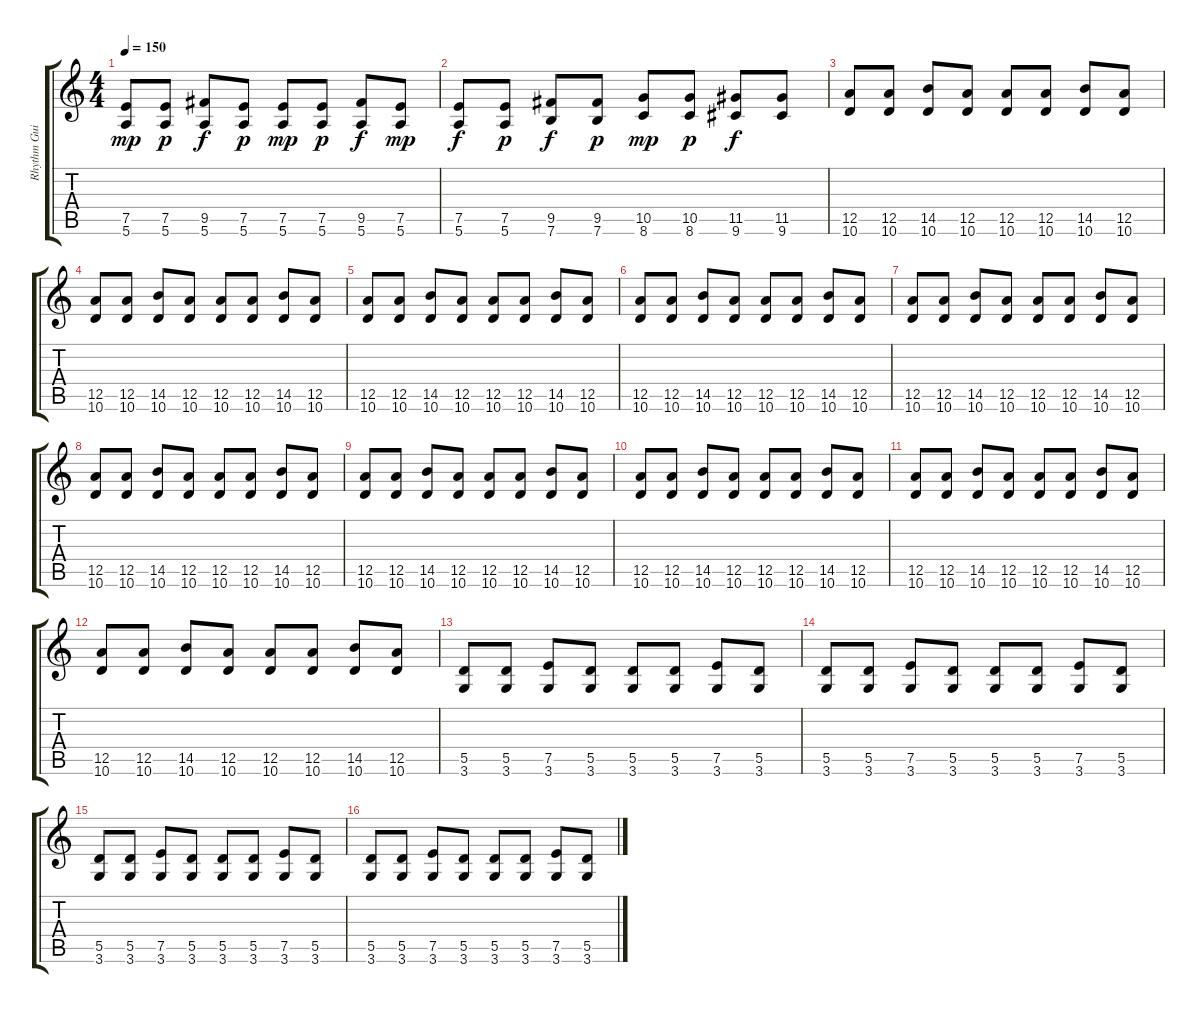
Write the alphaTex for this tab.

\track ("Rhythm Guitar" "Rhythm Gui") {instrument overdrivenguitar}
\staff {score tabs}
\tuning (E4 B3 G3 D3 A2 E2) {hide}
\ts (4 4)
\tempo 150
\clef g2
\ks c
(7.5 5.6).8{dy mp} (7.5 5.6).8{dy p} (9.5 5.6).8{dy f} (7.5 5.6).8{dy p} (7.5 5.6).8{dy mp} (7.5 5.6).8{dy p} (9.5 5.6).8{dy f} (7.5 5.6).8{dy mp} |
(7.5 5.6).8{dy f} (7.5 5.6).8{dy p} (9.5 7.6).8{dy f} (9.5 7.6).8{dy p} (10.5 8.6).8{dy mp} (10.5 8.6).8{dy p} (11.5 9.6).8{dy f} (11.5 9.6).8 |
(12.5 10.6).8 (12.5 10.6).8 (14.5 10.6).8 (12.5 10.6).8 (12.5 10.6).8 (12.5 10.6).8 (14.5 10.6).8 (12.5 10.6).8 |
(12.5 10.6).8 (12.5 10.6).8 (14.5 10.6).8 (12.5 10.6).8 (12.5 10.6).8 (12.5 10.6).8 (14.5 10.6).8 (12.5 10.6).8 |
(12.5 10.6).8 (12.5 10.6).8 (14.5 10.6).8 (12.5 10.6).8 (12.5 10.6).8 (12.5 10.6).8 (14.5 10.6).8 (12.5 10.6).8 |
(12.5 10.6).8 (12.5 10.6).8 (14.5 10.6).8 (12.5 10.6).8 (12.5 10.6).8 (12.5 10.6).8 (14.5 10.6).8 (12.5 10.6).8 |
(12.5 10.6).8 (12.5 10.6).8 (14.5 10.6).8 (12.5 10.6).8 (12.5 10.6).8 (12.5 10.6).8 (14.5 10.6).8 (12.5 10.6).8 |
(12.5 10.6).8 (12.5 10.6).8 (14.5 10.6).8 (12.5 10.6).8 (12.5 10.6).8 (12.5 10.6).8 (14.5 10.6).8 (12.5 10.6).8 |
(12.5 10.6).8 (12.5 10.6).8 (14.5 10.6).8 (12.5 10.6).8 (12.5 10.6).8 (12.5 10.6).8 (14.5 10.6).8 (12.5 10.6).8 |
(12.5 10.6).8 (12.5 10.6).8 (14.5 10.6).8 (12.5 10.6).8 (12.5 10.6).8 (12.5 10.6).8 (14.5 10.6).8 (12.5 10.6).8 |
(12.5 10.6).8 (12.5 10.6).8 (14.5 10.6).8 (12.5 10.6).8 (12.5 10.6).8 (12.5 10.6).8 (14.5 10.6).8 (12.5 10.6).8 |
(12.5 10.6).8 (12.5 10.6).8 (14.5 10.6).8 (12.5 10.6).8 (12.5 10.6).8 (12.5 10.6).8 (14.5 10.6).8 (12.5 10.6).8 |
(5.5 3.6).8{volume 1} (5.5 3.6).8 (7.5 3.6).8 (5.5 3.6).8 (5.5 3.6).8 (5.5 3.6).8 (7.5 3.6).8 (5.5 3.6).8 |
(5.5 3.6).8 (5.5 3.6).8 (7.5 3.6).8 (5.5 3.6).8 (5.5 3.6).8 (5.5 3.6).8 (7.5 3.6).8 (5.5 3.6).8 |
(5.5 3.6).8 (5.5 3.6).8 (7.5 3.6).8 (5.5 3.6).8 (5.5 3.6).8 (5.5 3.6).8 (7.5 3.6).8 (5.5 3.6).8 |
(5.5 3.6).8 (5.5 3.6).8 (7.5 3.6).8 (5.5 3.6).8 (5.5 3.6).8 (5.5 3.6).8 (7.5 3.6).8 (5.5 3.6).8
